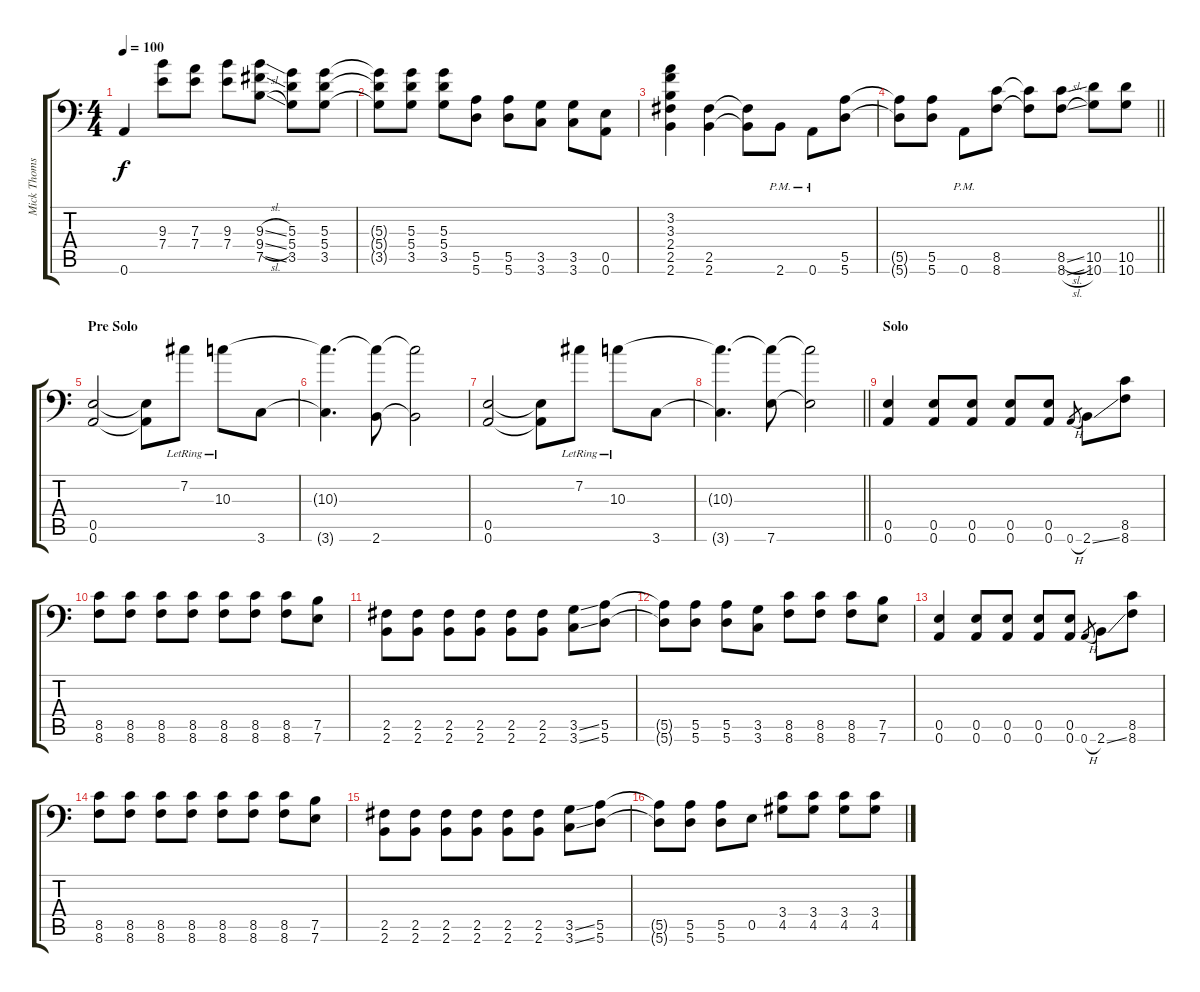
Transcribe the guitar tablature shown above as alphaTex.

\track ("Mick Thomson" "Mick Thoms") {instrument distortionguitar}
\staff {score tabs}
\tuning (B3 Gb3 D3 A2 E2 A1) {hide}
\ts (4 4)
\tempo 100
\clef f4
\ks c
0.6.4{dy f} (9.3 7.4).8 (7.3 7.4).8 (9.3 7.4).8 (9.3{sl} 9.4{sl} 7.5{sl}).8 (5.3 5.4 3.5).8 (5.3 5.4 3.5).8 |
(5.3{t} 5.4{t} 3.5{t}).8 (5.3 5.4 3.5).8 (5.3 5.4 3.5).8 (5.5 5.6).8 (5.5 5.6).8 (3.5 3.6).8 (3.5 3.6).8 (0.5 0.6).8 |
(3.2 3.3 2.4 2.5 2.6).4 (2.5 2.6).4 (2.5{t} 2.6{t}).8 2.6{pm}.8 0.6{pm}.8 (5.5 5.6).8 |
\barLineRight lightlight
(5.5{t} 5.6{t}).8 (5.5 5.6).8 0.6{pm}.8 (8.5 8.6).8 (8.5{t} 8.6{t}).8 (8.5{sl} 8.6{sl}).8 (10.5 10.6).8 (10.5 10.6).8 |
\section ("" "Pre Solo")
(0.5 0.6).2 (0.5{t} 0.6{t}).8 7.2{lr}.8 10.3{lr}.8 3.6.8 |
(10.3{t} 3.6{t}).4{d} (10.3{t} 2.6).8 (10.3{t} 2.6{t}).2 |
(0.5 0.6).2 (0.5{t} 0.6{t}).8 7.2{lr}.8 10.3{lr}.8 3.6.8 |
\barLineRight lightlight
(10.3{t} 3.6{t}).4{d} (10.3{t} 7.6).8 (10.3{t} 7.6{t}).2 |
\section ("" "Solo")
(0.5 0.6).4 (0.5 0.6).8 (0.5 0.6).8 (0.5 0.6).8 (0.5 0.6).8 0.6{h}.8{gr} 2.6{ss}.8 (8.5 8.6).8 |
(8.5 8.6).8 (8.5 8.6).8 (8.5 8.6).8 (8.5 8.6).8 (8.5 8.6).8 (8.5 8.6).8 (8.5 8.6).8 (7.5 7.6).8 |
(2.5 2.6).8 (2.5 2.6).8 (2.5 2.6).8 (2.5 2.6).8 (2.5 2.6).8 (2.5 2.6).8 (3.5{ss} 3.6{ss}).8 (5.5 5.6).8 |
(5.5{t} 5.6{t}).8 (5.5 5.6).8 (5.5 5.6).8 (3.5 3.6).8 (8.5 8.6).8 (8.5 8.6).8 (8.5 8.6).8 (7.5 7.6).8 |
(0.5 0.6).4 (0.5 0.6).8 (0.5 0.6).8 (0.5 0.6).8 (0.5 0.6).8 0.6{h}.8{gr} 2.6{ss}.8 (8.5 8.6).8 |
(8.5 8.6).8 (8.5 8.6).8 (8.5 8.6).8 (8.5 8.6).8 (8.5 8.6).8 (8.5 8.6).8 (8.5 8.6).8 (7.5 7.6).8 |
(2.5 2.6).8 (2.5 2.6).8 (2.5 2.6).8 (2.5 2.6).8 (2.5 2.6).8 (2.5 2.6).8 (3.5{ss} 3.6{ss}).8 (5.5 5.6).8 |
(5.5{t} 5.6{t}).8 (5.5 5.6).8 (5.5 5.6).8 0.5.8 (3.4 4.5).8 (3.4 4.5).8 (3.4 4.5).8 (3.4 4.5).8
